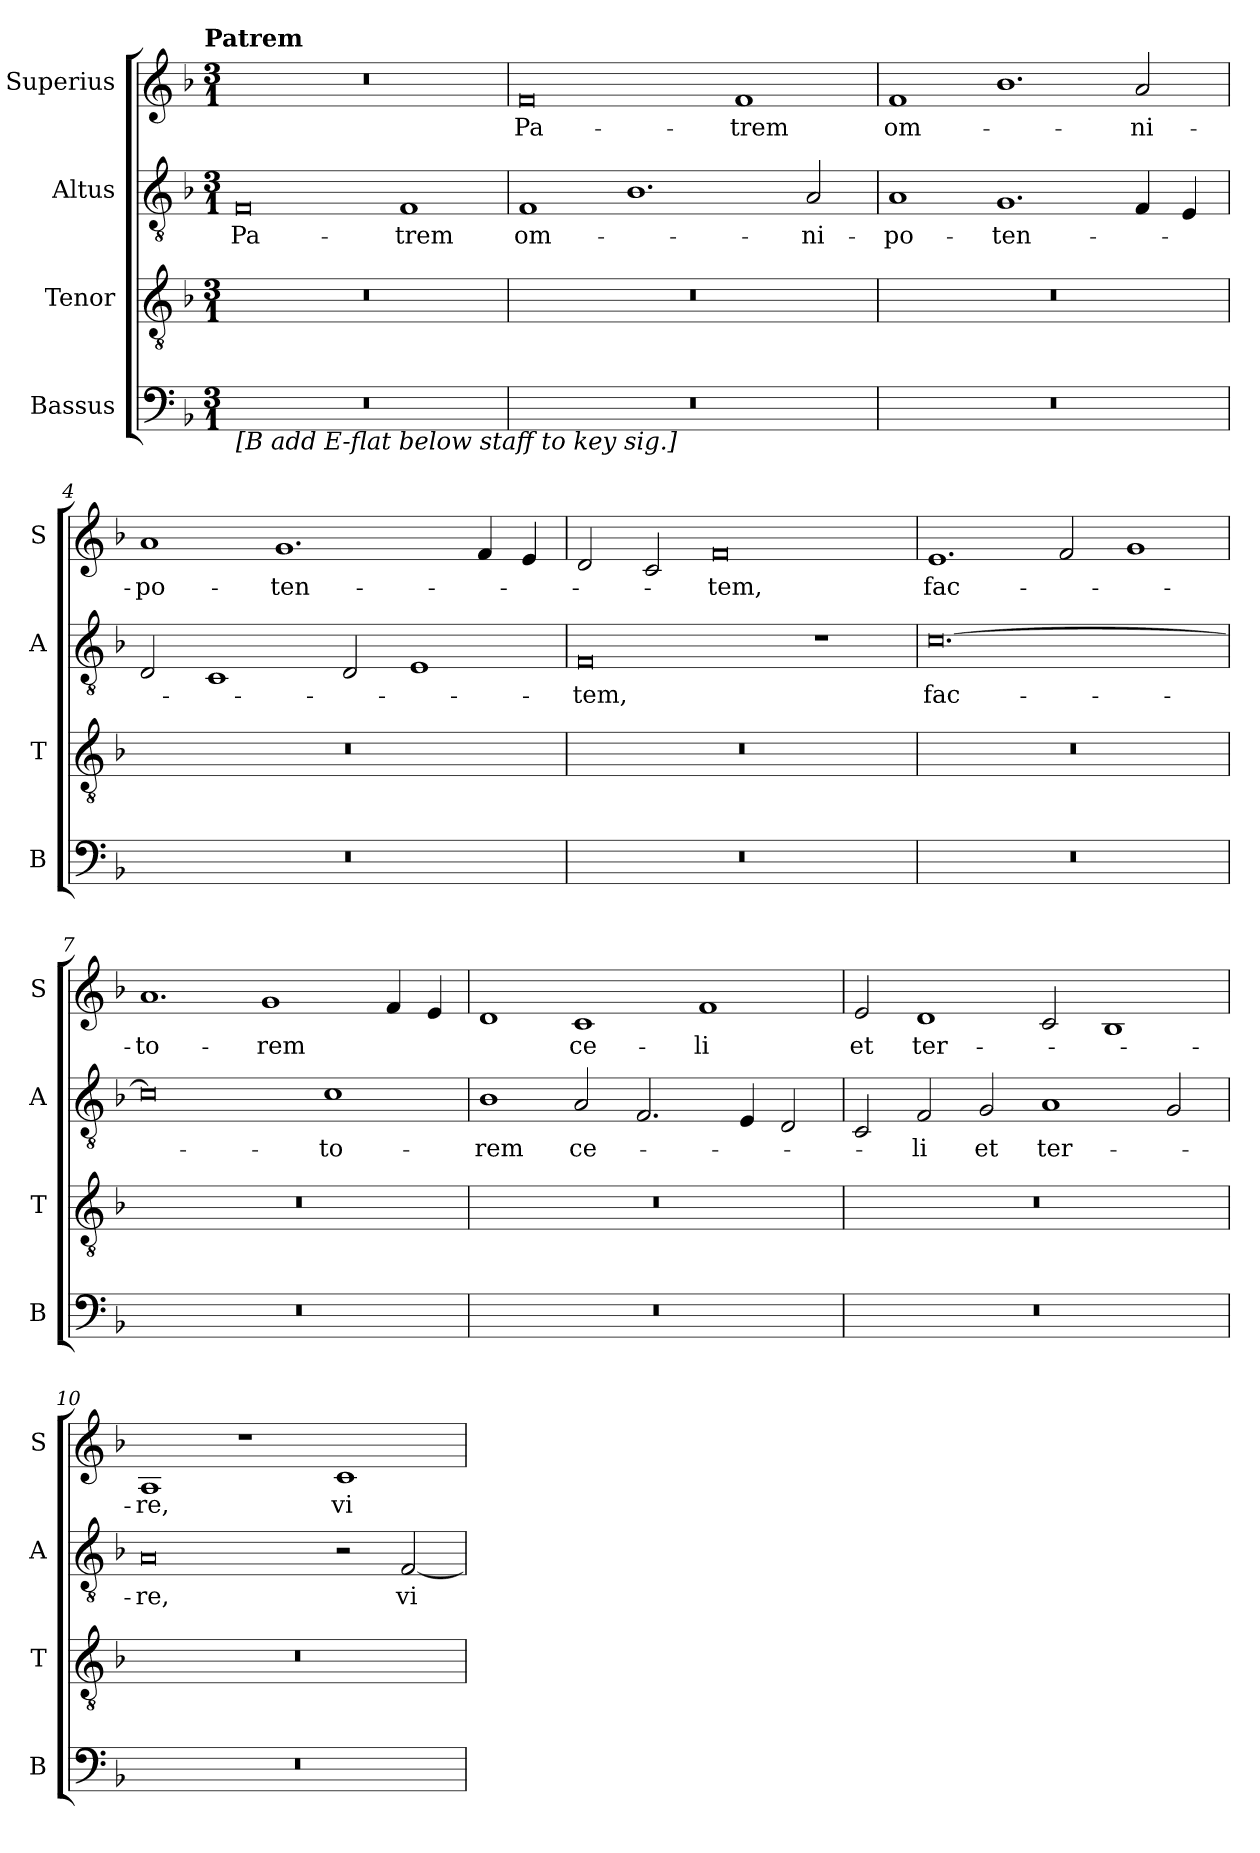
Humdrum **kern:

**kern	**kern	**kern	**text	**kern	**text
*part4	*part3	*part2	*part2	*part1	*part1
*staff4	*staff3	*staff2	*staff2	*staff1	*staff1
*I"Bassus	*I"Tenor	*I"Altus	*	*I"Superius	*
*I'B	*I'T	*I'A	*	*I'S	*
*clefF4	*clefGv2	*clefGv2	*	*clefG2	*
*k[b-]	*k[b-]	*k[b-]	*	*k[b-]	*
!!LO:TX:omd:t=Patrem
*M3/1	*M3/1	*M3/1	*	*M3/1	*
=1	=1	=1	=1	=1	=1
!LO:TX:b:t=[B add E-flat below staff to key sig.]	!	!	!	!	!
0.r	0.r	0F	Pa-	0.r	.
.	.	1F	-trem	.	.
=2	=2	=2	=2	=2	=2
0.r	0.r	1F	om-	0f	Pa-
.	.	1.B-	.	.	.
.	.	.	.	1f	-trem
.	.	2A/	-ni-	.	.
=3	=3	=3	=3	=3	=3
0.r	0.r	1A	-po-	1f	om-
.	.	1.G	-ten-	1.b-	.
.	.	4F/	.	2a/	-ni-
.	.	4E/	.	.	.
=4	=4	=4	=4	=4	=4
0.r	0.r	2D/	.	1a	-po-
.	.	1C	.	.	.
.	.	.	.	1.g	-ten-
.	.	2D/	.	.	.
.	.	1E	.	.	.
.	.	.	.	4f/	.
.	.	.	.	4e/	.
=5	=5	=5	=5	=5	=5
0.r	0.r	0F	-tem,	2d/	.
.	.	.	.	2c/	.
.	.	.	.	0f	-tem,
.	.	1r	.	.	.
=6	=6	=6	=6	=6	=6
0.r	0.r	[0.c	fac-	1.e	fac-
.	.	.	.	2f/	.
.	.	.	.	1g	.
=7	=7	=7	=7	=7	=7
0.r	0.r	0c]	.	1.a	-to-
.	.	.	.	1g	-rem
.	.	1c	-to-	.	.
.	.	.	.	4f/	.
.	.	.	.	4e/	.
=8	=8	=8	=8	=8	=8
0.r	0.r	1B-	-rem	1d	.
.	.	2A/	ce-	1c	ce-
.	.	2.F/	.	.	.
.	.	.	.	1f	-li
.	.	4E/	.	.	.
.	.	2D/	.	.	.
=9	=9	=9	=9	=9	=9
0.r	0.r	2C/	.	2e/	et
.	.	2F/	-li	1d	ter-
.	.	2G/	et	.	.
.	.	1A	ter-	2c/	.
.	.	.	.	1B-	.
.	.	2G/	.	.	.
=10	=10	=10	=10	=10	=10
0.r	0.r	0A	-re,	1A	-re,
.	.	.	.	1r	.
.	.	2r	.	1c	vi-
.	.	[2F/	vi-	.	.
=	=	=	=	=	=
*-	*-	*-	*-	*-	*-
